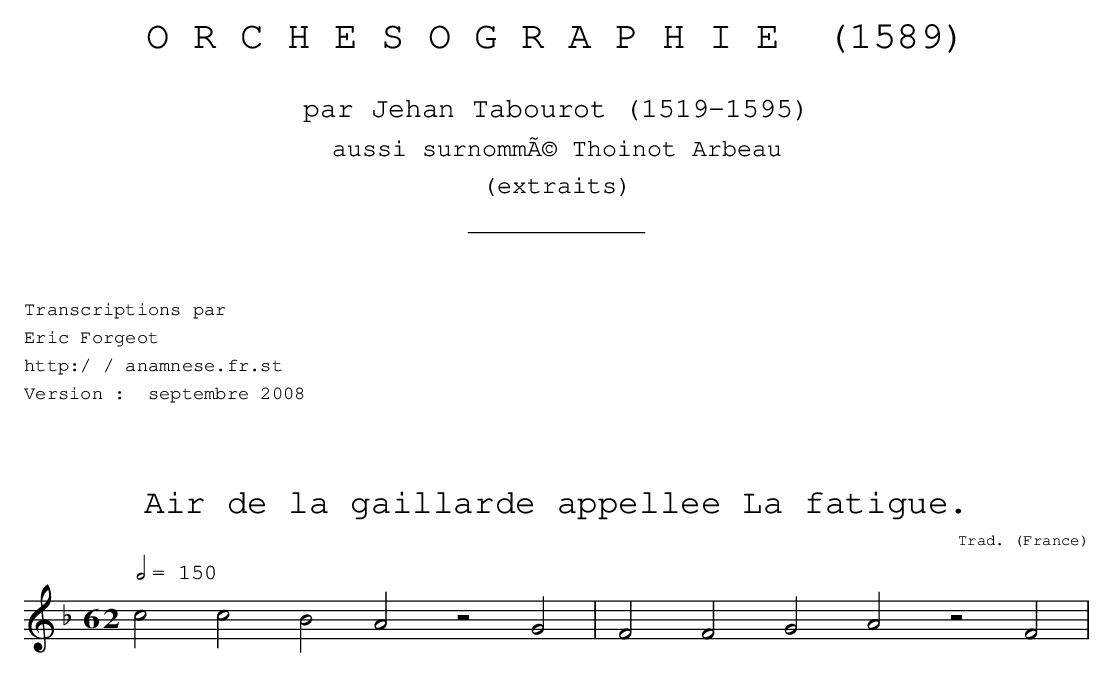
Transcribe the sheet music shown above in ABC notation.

X:1
T:Air de la gaillarde appellee La fatigue.
C:Trad.
O:France
M:6/ 2
L:1/ 2
Q:1/ 2=150
K:F
ccB AzG | FFG AzF |
